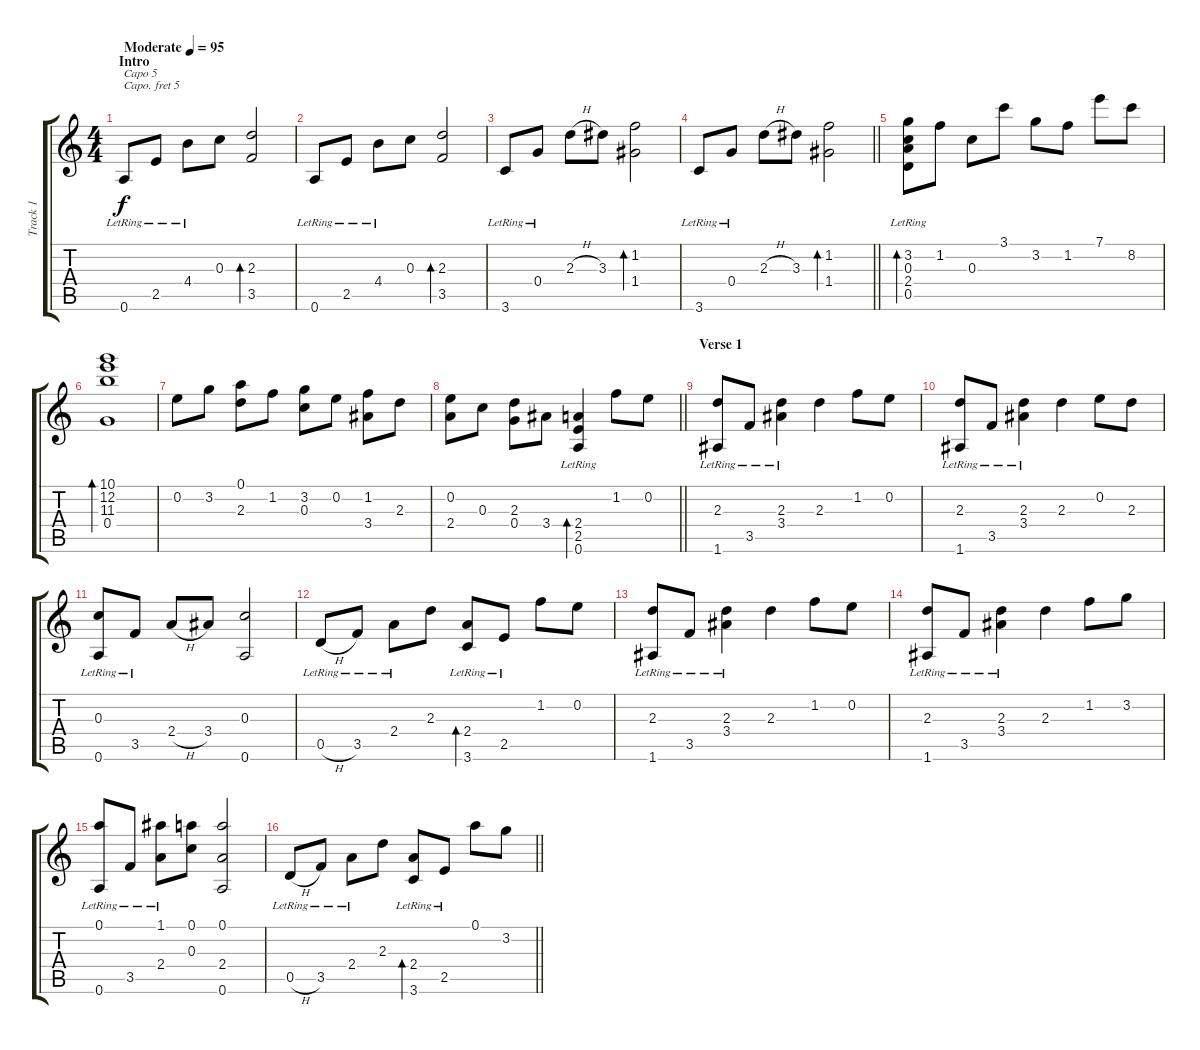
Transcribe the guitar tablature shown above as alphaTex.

\track ("Track 1" "Track 1") {instrument acousticguitarsteel}
\staff {score tabs}
\capo 5
\tuning (E4 B3 G3 D3 A2 E2) {hide}
\ts (4 4)
\section ("" "Intro")
\tempo (95 "Moderate")
\clef g2
\ks c
0.6{lr}.8{txt "Capo 5" dy f instrument acousticguitarsteel} 2.5{lr}.8 4.4{lr}.8 0.3.8 (2.3 3.5).2{bd 120} |
0.6{lr}.8 2.5{lr}.8 4.4{lr}.8 0.3.8 (2.3 3.5).2{bd 120} |
3.6{lr}.8 0.4{lr}.8 2.3{h}.8 3.3.8 (1.2 1.4).2{bd 120} |
\barLineRight lightlight
3.6{lr}.8 0.4{lr}.8 2.3{h}.8 3.3.8 (1.2 1.4).2{bd 120} |
(3.2 0.3{lr} 2.4{lr} 0.5{lr}).8{bd 120} 1.2.8 0.3.8 3.1.8 3.2.8 1.2.8 7.1.8 8.2.8 |
(10.1 12.2 11.3 0.4).1{bd 120} |
0.2.8 3.2.8 (0.1 2.3).8 1.2.8 (3.2 0.3).8 0.2.8 (1.2 3.4).8 2.3.8 |
\barLineRight lightlight
(0.2 2.4).8 0.3.8 (2.3 0.4).8 3.4.8 (2.4{lr} 2.5{lr} 0.6{lr}).4{bd 120} 1.2.8 0.2.8 |
\section ("" "Verse 1")
(2.3{lr} 1.6{lr}).8 3.5{lr}.8 (2.3{lr} 3.4{lr}).4 2.3.4 1.2.8 0.2.8 |
(2.3{lr} 1.6{lr}).8 3.5{lr}.8 (2.3{lr} 3.4{lr}).4 2.3.4 0.2.8 2.3.8 |
(0.3{lr} 0.6{lr}).8 3.5{lr}.8 2.4{h}.8 3.4.8 (0.3 0.6).2 |
0.5{h lr}.8 3.5{lr}.8 2.4{lr}.8 2.3.8 (2.4{lr} 3.6{lr}).8{bd 120} 2.5{lr}.8 1.2.8 0.2.8 |
(2.3{lr} 1.6{lr}).8 3.5{lr}.8 (2.3{lr} 3.4{lr}).4 2.3.4 1.2.8 0.2.8 |
(2.3{lr} 1.6{lr}).8 3.5{lr}.8 (2.3{lr} 3.4{lr}).4 2.3.4 1.2.8 3.2.8 |
(0.1{lr} 0.6{lr}).8 3.5{lr}.8 (1.1{lr} 2.4{lr}).8 (0.1 0.3).8 (0.1 2.4 0.6).2 |
\barLineRight lightlight
0.5{h lr}.8 3.5{lr}.8 2.4{lr}.8 2.3.8 (2.4{lr} 3.6{lr}).8{bd 120} 2.5{lr}.8 0.1.8 3.2.8
